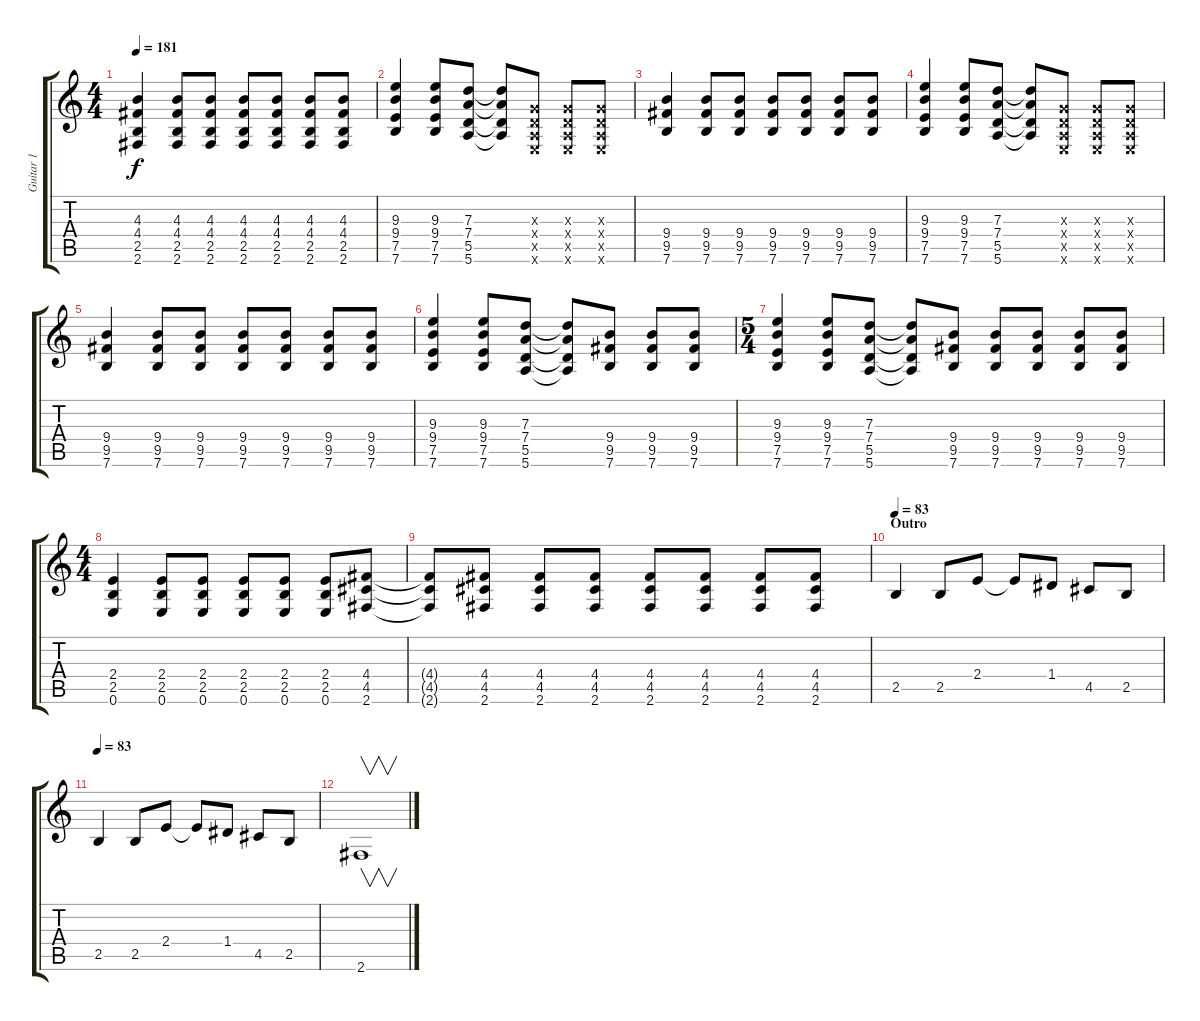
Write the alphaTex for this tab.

\track ("Guitar 1" "Guitar 1") {instrument distortionguitar}
\staff {score tabs}
\tuning (E4 B3 G3 D3 A2 E2) {hide}
\ts (4 4)
\tempo 181
\clef g2
\ks c
(4.3 4.4 2.5 2.6).4{dy f} (4.3 4.4 2.5 2.6).8 (4.3 4.4 2.5 2.6).8 (4.3 4.4 2.5 2.6).8 (4.3 4.4 2.5 2.6).8 (4.3 4.4 2.5 2.6).8 (4.3 4.4 2.5 2.6).8 |
(9.3 9.4 7.5 7.6).4 (9.3 9.4 7.5 7.6).8 (7.3 7.4 5.5 5.6).8 (7.3{t} 7.4{t} 5.5{t} 5.6{t}).8 (0.3{x} 0.4{x} 0.5{x} 0.6{x}).8 (0.3{x} 0.4{x} 0.5{x} 0.6{x}).8 (0.3{x} 0.4{x} 0.5{x} 0.6{x}).8 |
(9.4 9.5 7.6).4 (9.4 9.5 7.6).8 (9.4 9.5 7.6).8 (9.4 9.5 7.6).8 (9.4 9.5 7.6).8 (9.4 9.5 7.6).8 (9.4 9.5 7.6).8 |
(9.3 9.4 7.5 7.6).4 (9.3 9.4 7.5 7.6).8 (7.3 7.4 5.5 5.6).8 (7.3{t} 7.4{t} 5.5{t} 5.6{t}).8 (0.3{x} 0.4{x} 0.5{x} 0.6{x}).8 (0.3{x} 0.4{x} 0.5{x} 0.6{x}).8 (0.3{x} 0.4{x} 0.5{x} 0.6{x}).8 |
(9.4 9.5 7.6).4 (9.4 9.5 7.6).8 (9.4 9.5 7.6).8 (9.4 9.5 7.6).8 (9.4 9.5 7.6).8 (9.4 9.5 7.6).8 (9.4 9.5 7.6).8 |
(9.3 9.4 7.5 7.6).4 (9.3 9.4 7.5 7.6).8 (7.3 7.4 5.5 5.6).8 (7.3{t} 7.4{t} 5.5{t} 5.6{t}).8 (9.4 9.5 7.6).8 (9.4 9.5 7.6).8 (9.4 9.5 7.6).8 |
\ts (5 4)
(9.3 9.4 7.5 7.6).4 (9.3 9.4 7.5 7.6).8 (7.3 7.4 5.5 5.6).8 (7.3{t} 7.4{t} 5.5{t} 5.6{t}).8 (9.4 9.5 7.6).8 (9.4 9.5 7.6).8 (9.4 9.5 7.6).8 (9.4 9.5 7.6).8 (9.4 9.5 7.6).8 |
\ts (4 4)
(2.4 2.5 0.6).4 (2.4 2.5 0.6).8 (2.4 2.5 0.6).8 (2.4 2.5 0.6).8 (2.4 2.5 0.6).8 (2.4 2.5 0.6).8 (4.4 4.5 2.6).8 |
(4.4{t} 4.5{t} 2.6{t}).8 (4.4 4.5 2.6).8 (4.4 4.5 2.6).8 (4.4 4.5 2.6).8 (4.4 4.5 2.6).8 (4.4 4.5 2.6).8 (4.4 4.5 2.6).8 (4.4 4.5 2.6).8 |
\section ("" "Outro")
\tempo 83
2.5.4 2.5.8 2.4.8 2.4{t}.8 1.4.8 4.5.8 2.5.8 |
\tempo 83
2.5.4 2.5.8 2.4.8 2.4{t}.8 1.4.8 4.5.8 2.5.8 |
2.6.1{v}
